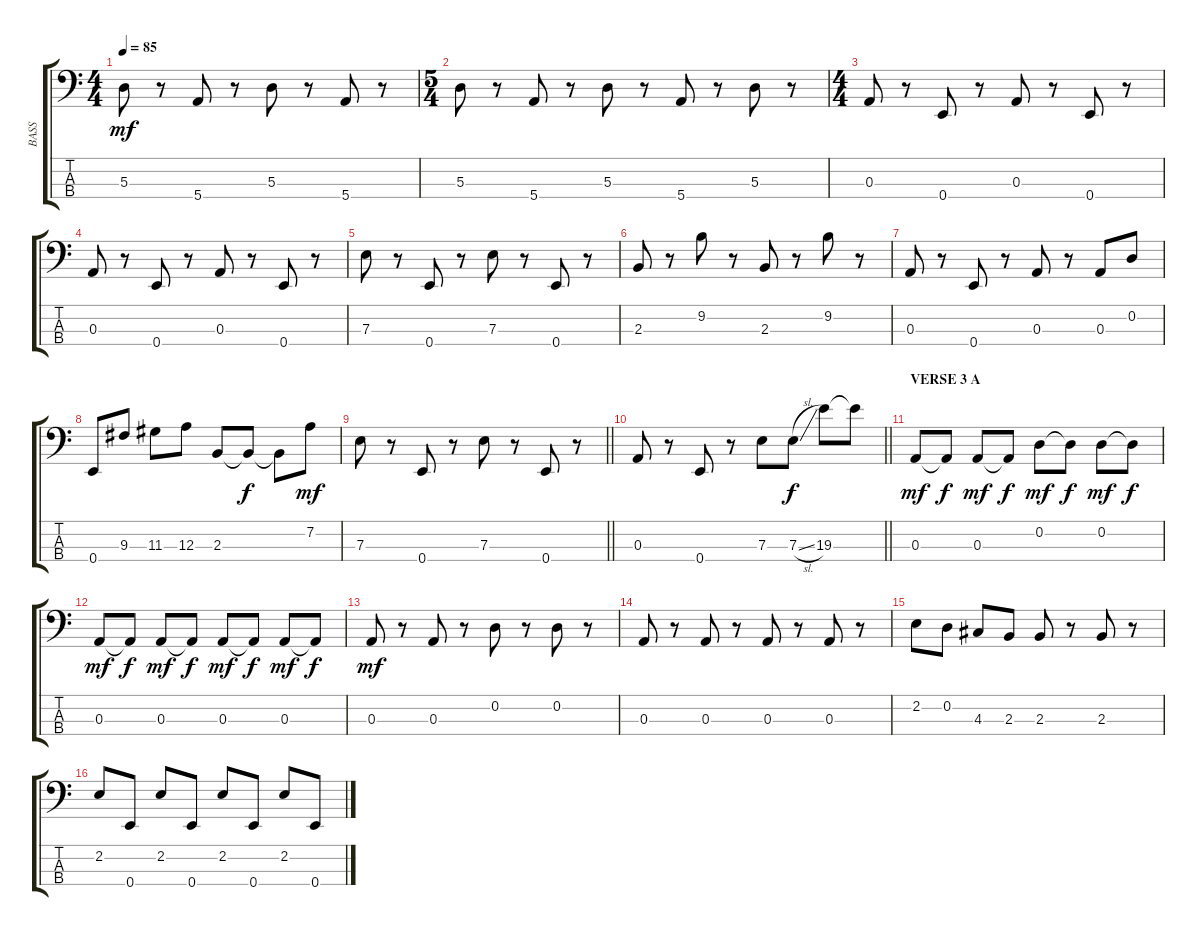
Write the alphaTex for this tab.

\track ("BASS" "BASS") {instrument electricbassfinger}
\staff {score tabs}
\tuning (G2 D2 A1 E1) {hide}
\ts (4 4)
\tempo 85
\clef f4
\ks c
5.3.8{dy mf} r.8 5.4.8 r.8 5.3.8 r.8 5.4.8 r.8 |
\ts (5 4)
5.3.8 r.8 5.4.8 r.8 5.3.8 r.8 5.4.8 r.8 5.3.8 r.8 |
\ts (4 4)
0.3.8 r.8 0.4.8 r.8 0.3.8 r.8 0.4.8 r.8 |
0.3.8 r.8 0.4.8 r.8 0.3.8 r.8 0.4.8 r.8 |
7.3.8 r.8 0.4.8 r.8 7.3.8 r.8 0.4.8 r.8 |
2.3.8 r.8 9.2.8 r.8 2.3.8 r.8 9.2.8 r.8 |
0.3.8 r.8 0.4.8 r.8 0.3.8 r.8 0.3.8 0.2.8 |
0.4.8 9.3.8 11.3.8 12.3.8 2.3.8 2.3{t}.8{dy f} 2.3{t}.8 7.2.8{dy mf} |
\barLineRight lightlight
7.3.8 r.8 0.4.8 r.8 7.3.8 r.8 0.4.8 r.8 |
\section ("" "")
\barLineRight lightlight
0.3.8 r.8 0.4.8 r.8 7.3.8 7.3{sl}.8{dy f} 19.3.8 19.3{t}.8 |
\section ("" "VERSE 3 A")
0.3.8{dy mf} 0.3{t}.8{dy f} 0.3.8{dy mf} 0.3{t}.8{dy f} 0.2.8{dy mf} 0.2{t}.8{dy f} 0.2.8{dy mf} 0.2{t}.8{dy f} |
0.3.8{dy mf} 0.3{t}.8{dy f} 0.3.8{dy mf} 0.3{t}.8{dy f} 0.3.8{dy mf} 0.3{t}.8{dy f} 0.3.8{dy mf} 0.3{t}.8{dy f} |
0.3.8{dy mf} r.8 0.3.8 r.8 0.2.8 r.8 0.2.8 r.8 |
0.3.8 r.8 0.3.8 r.8 0.3.8 r.8 0.3.8 r.8 |
2.2.8 0.2.8 4.3.8 2.3.8 2.3.8 r.8 2.3.8 r.8 |
2.2.8 0.4.8 2.2.8 0.4.8 2.2.8 0.4.8 2.2.8 0.4.8
